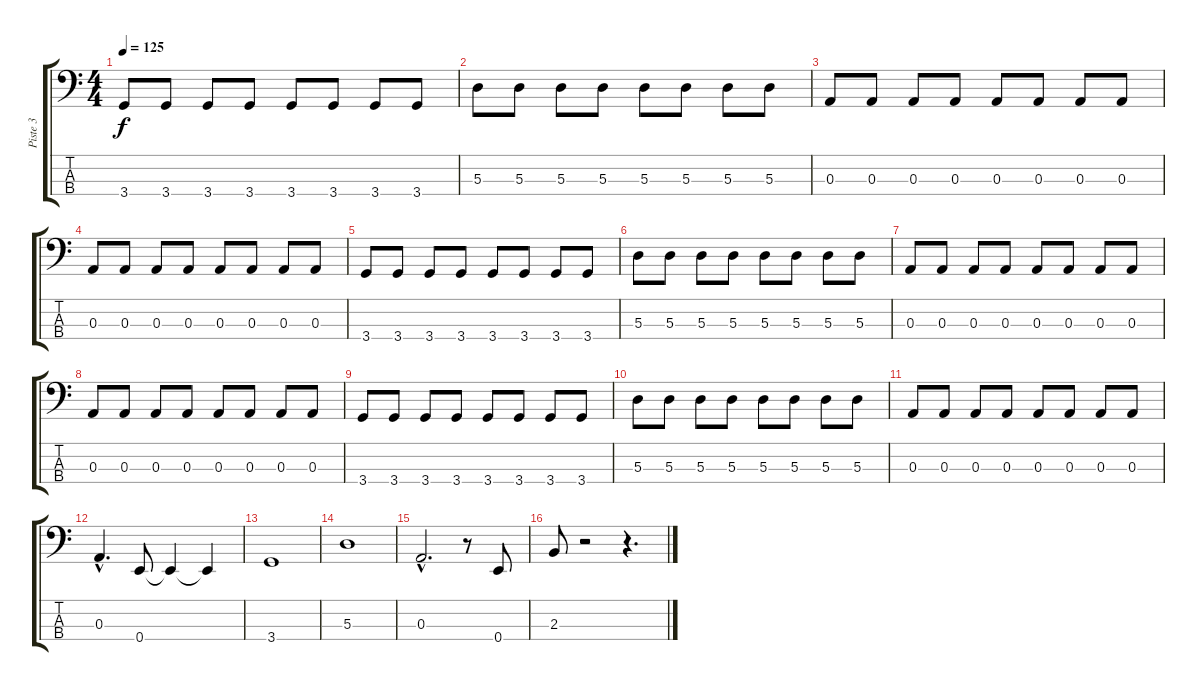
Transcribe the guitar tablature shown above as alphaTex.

\track ("Piste 3" "Piste 3") {instrument electricbassfinger}
\staff {score tabs}
\tuning (G2 D2 A1 E1) {hide}
\ts (4 4)
\tempo 125
\clef f4
\ks c
3.4.8{dy f} 3.4.8 3.4.8 3.4.8 3.4.8 3.4.8 3.4.8 3.4.8 |
5.3.8 5.3.8 5.3.8 5.3.8 5.3.8 5.3.8 5.3.8 5.3.8 |
0.3.8 0.3.8 0.3.8 0.3.8 0.3.8 0.3.8 0.3.8 0.3.8 |
0.3.8 0.3.8 0.3.8 0.3.8 0.3.8 0.3.8 0.3.8 0.3.8 |
3.4.8 3.4.8 3.4.8 3.4.8 3.4.8 3.4.8 3.4.8 3.4.8 |
5.3.8 5.3.8 5.3.8 5.3.8 5.3.8 5.3.8 5.3.8 5.3.8 |
0.3.8 0.3.8 0.3.8 0.3.8 0.3.8 0.3.8 0.3.8 0.3.8 |
0.3.8 0.3.8 0.3.8 0.3.8 0.3.8 0.3.8 0.3.8 0.3.8 |
3.4.8 3.4.8 3.4.8 3.4.8 3.4.8 3.4.8 3.4.8 3.4.8 |
5.3.8 5.3.8 5.3.8 5.3.8 5.3.8 5.3.8 5.3.8 5.3.8 |
0.3.8 0.3.8 0.3.8 0.3.8 0.3.8 0.3.8 0.3.8 0.3.8 |
0.3{hac}.4{d} 0.4.8 0.4{t}.4 0.4{t}.4 |
3.4.1 |
5.3.1 |
0.3{hac}.2{d} r.8 0.4.8 |
2.3.8 r.2 r.4{d}
